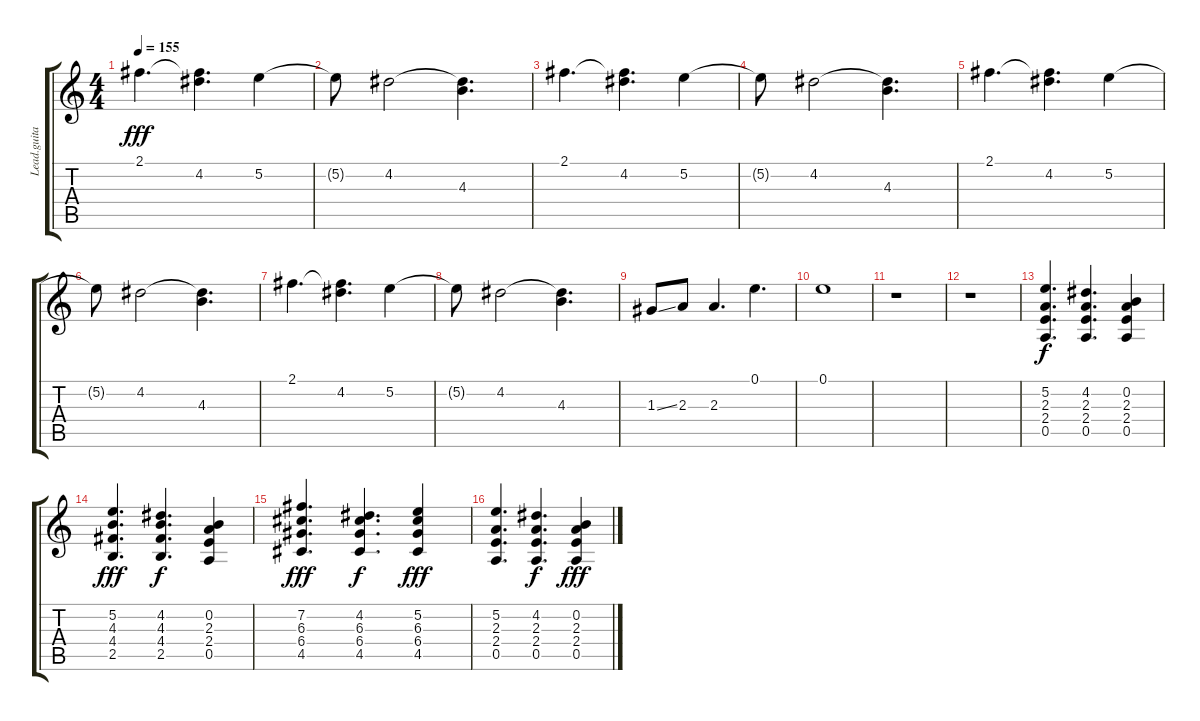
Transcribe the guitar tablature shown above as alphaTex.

\track ("Lead.guitar" "Lead.guita") {instrument electricguitarclean}
\staff {score tabs}
\tuning (E4 B3 G3 D3 A2 E2) {hide}
\ts (4 4)
\tempo 155
\clef g2
\ks c
2.1.4{d dy fff} (2.1{t} 4.2).4{d} 5.2.4 |
5.2{t}.8 4.2.2 (4.2{t} 4.3).4{d} |
2.1.4{d} (2.1{t} 4.2).4{d} 5.2.4 |
5.2{t}.8 4.2.2 (4.2{t} 4.3).4{d} |
2.1.4{d} (2.1{t} 4.2).4{d} 5.2.4 |
5.2{t}.8 4.2.2 (4.2{t} 4.3).4{d} |
2.1.4{d} (2.1{t} 4.2).4{d} 5.2.4 |
5.2{t}.8 4.2.2 (4.2{t} 4.3).4{d} |
1.3{ss}.8 2.3.8 2.3.4{d} 0.1.4{d} |
0.1.1 |
r.1 |
r.1 |
(5.2 2.3 2.4 0.5).4{d dy f} (4.2 2.3 2.4 0.5).4{d} (0.2 2.3 2.4 0.5).4 |
(5.2 4.3 4.4 2.5).4{d dy fff} (4.2 4.3 4.4 2.5).4{d dy f} (0.2 2.3 2.4 0.5).4 |
(7.2 6.3 6.4 4.5).4{d dy fff} (4.2 6.3 6.4 4.5).4{d dy f} (5.2 6.3 6.4 4.5).4{dy fff} |
(5.2 2.3 2.4 0.5).4{d} (4.2 2.3 2.4 0.5).4{d dy f} (0.2 2.3 2.4 0.5).4{dy fff}
